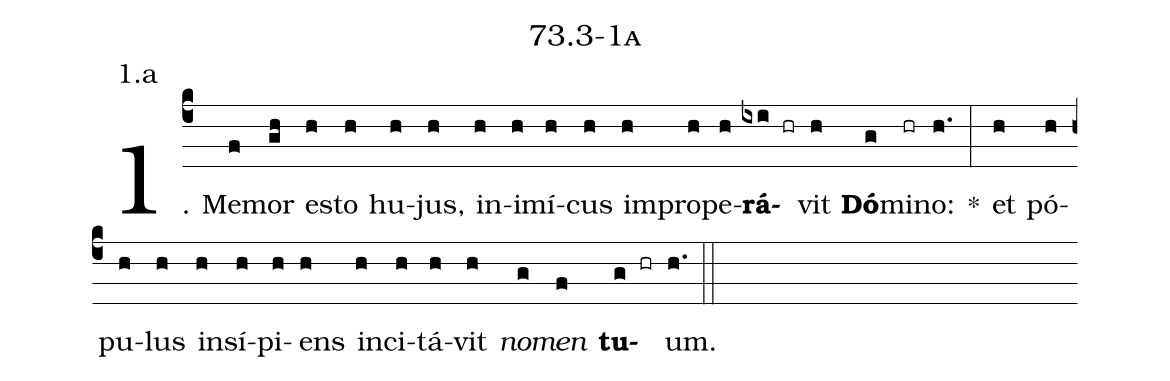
name: 73.3-1a;
annotation: 1.a;
%%
(c4)1. Me(f)mor(gh) es(h)to(h) hu(h)jus,(h) in(h)i(h)mí(h)cus(h) im(h)pro(h)pe(h)<b>rá</b>(ixi hr)vit(h) <b>Dó</b>(g)mi(hr)no:(h.) *(:) et(h) pó(h)pu(h)lus(h) in(h)sí(h)pi(h)ens(h) in(h)ci(h)tá(h)vit(h) <i>no</i>(g)<i>men</i>(f) <b>tu</b>(g hr)um.(h.) (::)


%E(h) u(h) o(g) u(f) a(g) e.(h.) (::)
